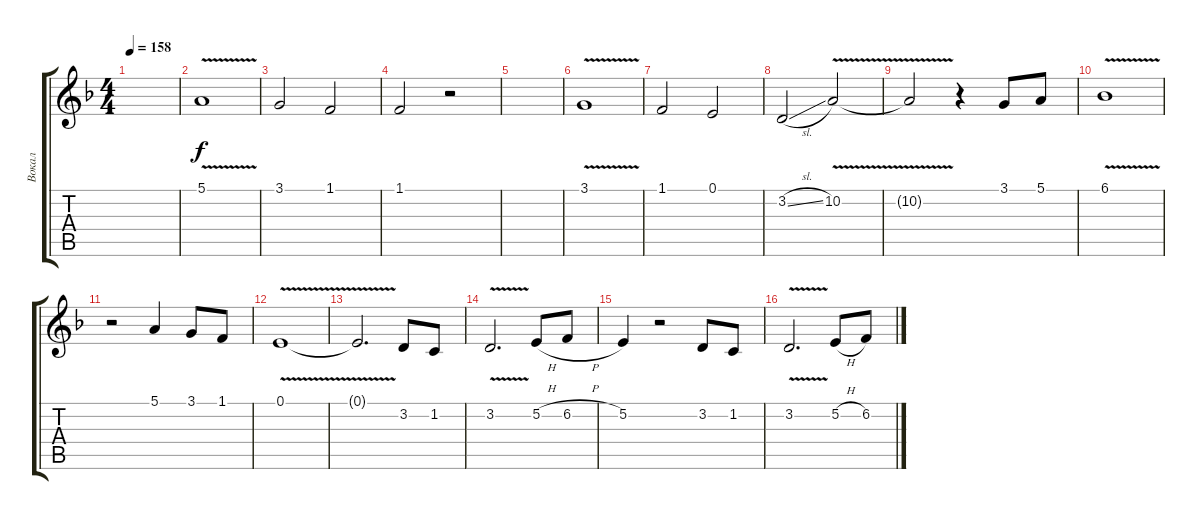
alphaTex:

\track ("Вокал" "Вокал") {instrument trumpet}
\staff {score tabs}
\tuning (E4 B3 G3 D3 A2 E2) {hide}
\ts (4 4)
\tempo 158
\clef g2
\ks dminor
|
5.1{v}.1 |
3.1.2 1.1.2 |
1.1.2 r.2 |
|
3.1{v}.1 |
1.1.2 0.1.2 |
3.2{sl}.2 10.2{v}.2 |
10.2{t}.2 r.4 3.1.8 5.1.8 |
6.1{v}.1 |
r.2 5.1.4 3.1.8 1.1.8 |
0.1{v}.1 |
0.1{t}.2{d} 3.2.8 1.2.8 |
3.2{v}.2{d} 5.2{h}.8 6.2{h}.8 |
5.2.4 r.2 3.2.8 1.2.8 |
3.2{v}.2{d} 5.2{h}.8 6.2{h}.8
